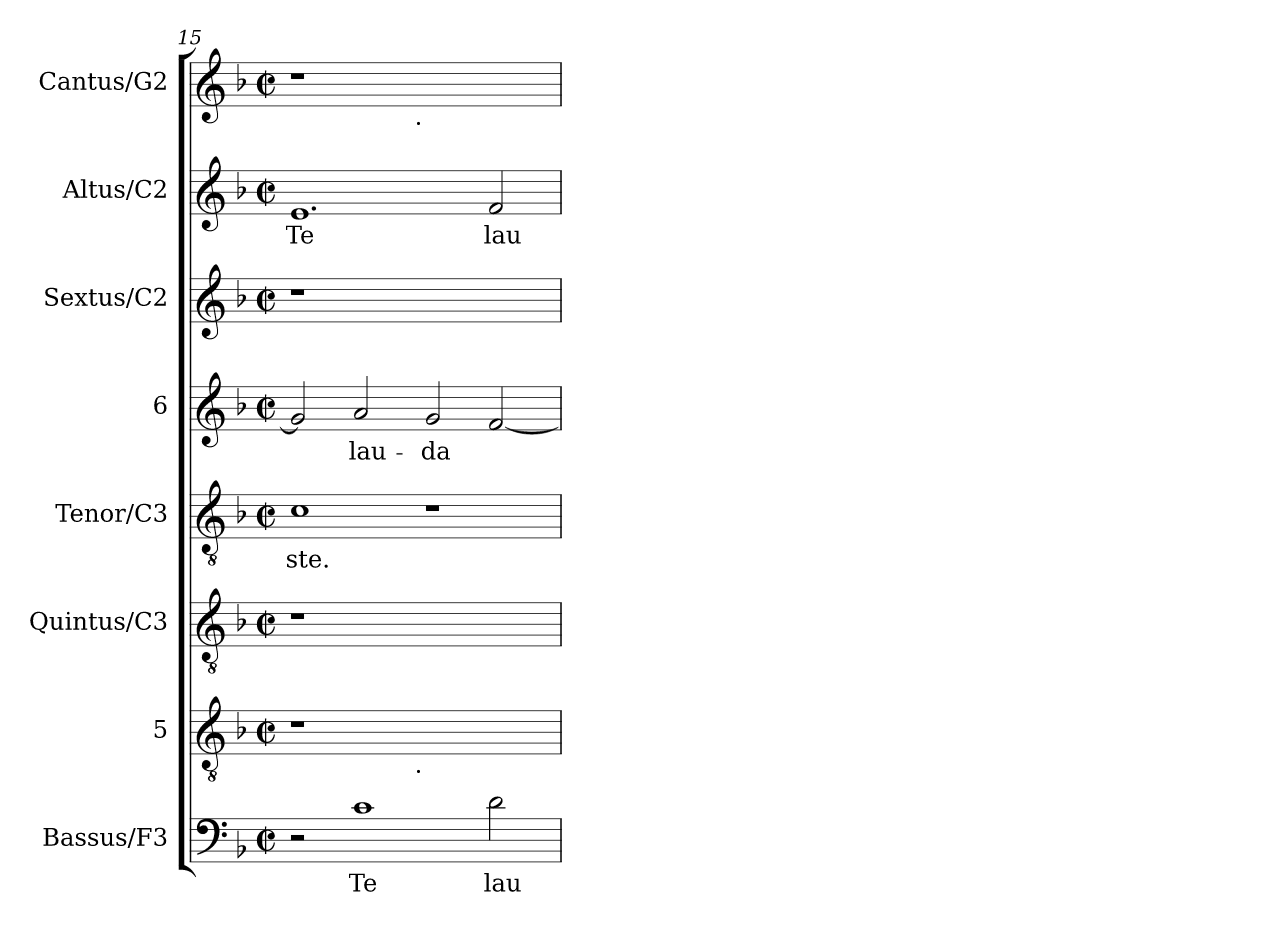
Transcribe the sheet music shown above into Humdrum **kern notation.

**kern	**text	**kern	**kern	**kern	**text	**kern	**text	**kern	**kern	**text	**kern
*part8	*part8	*part7	*part6	*part5	*part5	*part4	*part4	*part3	*part2	*part2	*part1
*staff8	*staff8	*staff7	*staff6	*staff5	*staff5	*staff4	*staff4	*staff3	*staff2	*staff2	*staff1
*I"Bassus/F3	*	*I"5	*I"Quintus/C3	*I"Tenor/C3	*	*I"6	*	*I"Sextus/C2	*I"Altus/C2	*	*I"Cantus/G2
*I'B	*	*	*	*I'T	*	*	*	*	*I'A	*	*I'C
*clefF4	*	*clefGv2	*clefGv2	*clefGv2	*	*clefG2	*	*clefG2	*clefG2	*	*clefG2
*k[b-]	*	*k[b-]	*k[b-]	*k[b-]	*	*k[b-]	*	*k[b-]	*k[b-]	*	*k[b-]
*F:	*	*F:	*F:	*F:	*	*F:	*	*F:	*F:	*	*F:
*M2/2	*	*M2/2	*M2/2	*M2/2	*	*M2/2	*	*M2/2	*M2/2	*	*M2/2
*met(c|)	*	*met(c|)	*met(c|)	*met(c|)	*	*met(c|)	*	*met(c|)	*met(c|)	*	*met(c|)
=15	=15	=15	=15	=15	=15	=15	=15	=15	=15	=15	=15
!	!	!	!	!	!LO:LY:b:cj	!	!LO:LY:b:cj	!	!	!LO:LY:b:cj	!
*	*	*^	*	*	*	*	*	*	*	*	*^
2r	.	1r	2ryy	1r	1c	-ste.	2g/]	.	1r	1.e	Te	1r	2ryy
!	!LO:LY:b:cj	!	!	!	!	!	!	!LO:LY:b:cj	!	!	!	!	!
1c	Te	.	4...ryy	.	.	.	2a/	lau-	.	.	.	.	4...ryy
!	!	!	!	!	!	!	!	!	!	!	!	!	!LO:TX:b:t=.
!	!	!	!LO:TX:b:t=.	!	!	!	!	!	!	!	!	!	!
.	.	.	1ryy	.	.	.	.	.	.	.	.	.	1ryy
!	!	!	!	!	!	!	!	!LO:LY:b:cj	!	!	!	!	!
.	.	1ryy	.	1ryy	1r	.	2g/	-da-	1ryy	.	.	1ryy	.
!	!LO:LY:b:cj	!	!	!	!	!	!	!LO:LY:b:cj	!	!	!LO:LY:b:cj	!	!
2d\	lau-	.	.	.	.	.	[>2f/	--	.	2f/	lau-	.	.
.	.	.	32ryy	.	.	.	.	.	.	.	.	.	32ryy
*	*	*v	*v	*	*	*	*	*	*	*	*	*v	*v
=	=	=	=	=	=	=	=	=	=	=	=
*-	*-	*-	*-	*-	*-	*-	*-	*-	*-	*-	*-
